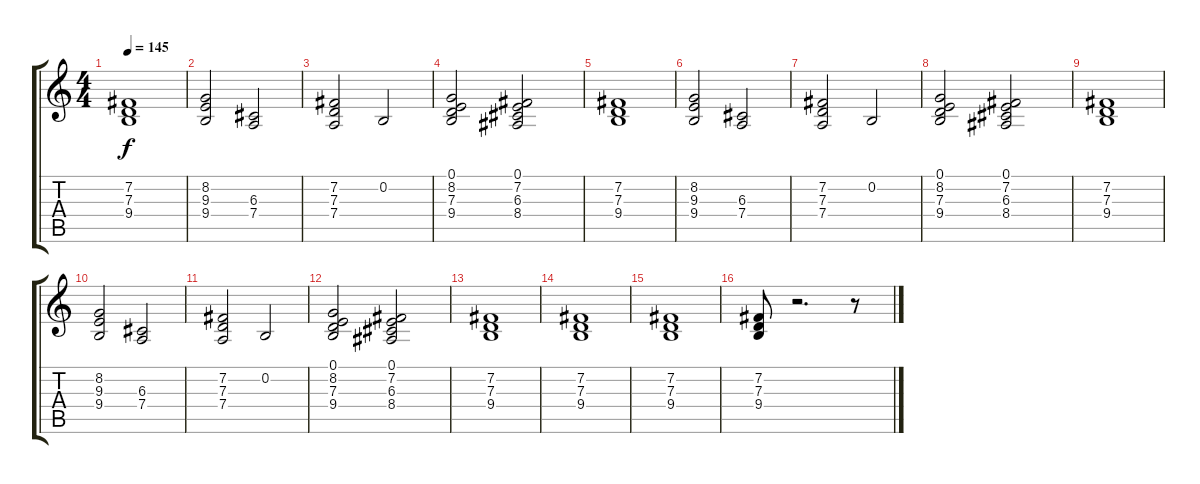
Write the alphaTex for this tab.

\track "" {instrument synthstrings1}
\staff {score tabs}
\tuning (E4 B3 G3 D3 A2 E2) {hide}
\ts (4 4)
\tempo 145
\clef g2
\ks c
(7.2 7.3 9.4).1{dy f} |
(8.2 9.3 9.4).2 (6.3 7.4).2 |
(7.2 7.3 7.4).2 0.2.2 |
(0.1 8.2 7.3 9.4).2 (0.1 7.2 6.3 8.4).2 |
(7.2 7.3 9.4).1 |
(8.2 9.3 9.4).2 (6.3 7.4).2 |
(7.2 7.3 7.4).2 0.2.2 |
(0.1 8.2 7.3 9.4).2 (0.1 7.2 6.3 8.4).2 |
(7.2 7.3 9.4).1 |
(8.2 9.3 9.4).2 (6.3 7.4).2 |
(7.2 7.3 7.4).2 0.2.2 |
(0.1 8.2 7.3 9.4).2 (0.1 7.2 6.3 8.4).2 |
(7.2 7.3 9.4).1 |
(7.2 7.3 9.4).1 |
(7.2 7.3 9.4).1 |
(7.2 7.3 9.4).8 r.2{d} r.8
